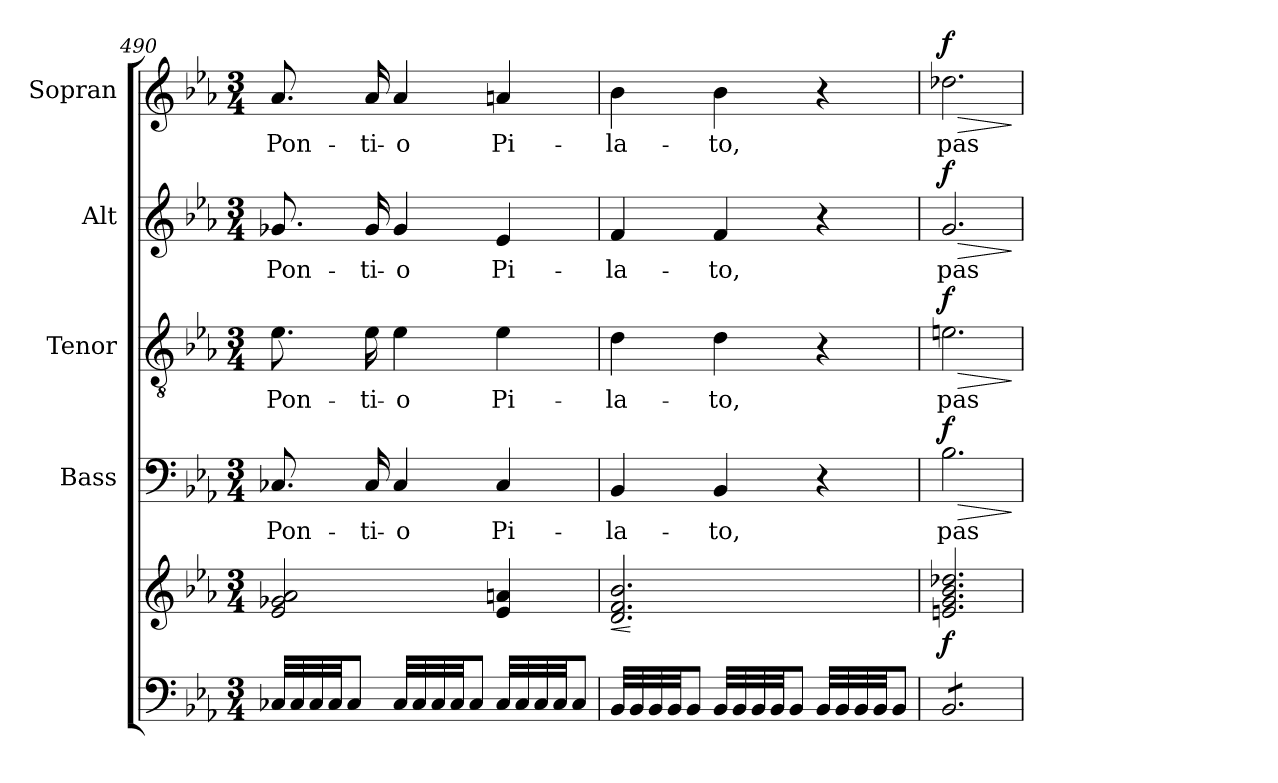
**kern	**kern	**dynam	**kern	**text	**dynam	**kern	**text	**dynam	**kern	**text	**dynam	**kern	**text	**dynam
*part5	*part5	*part5	*part4	*part4	*part4	*part3	*part3	*part3	*part2	*part2	*part2	*part1	*part1	*part1
*staff6	*staff5	*staff5/6	*staff4	*staff4	*staff4	*staff3	*staff3	*staff3	*staff2	*staff2	*staff2	*staff1	*staff1	*staff1
*	*	*	*I"Bass	*	*	*I"Tenor	*	*	*I"Alt	*	*	*I"Sopran	*	*
*	*	*	*I'B.	*	*	*I'T.	*	*	*I'A.	*	*	*I'S.	*	*
*clefF4	*clefG2	*	*clefF4	*	*	*clefGv2	*	*	*clefG2	*	*	*clefG2	*	*
*k[b-e-a-]	*k[b-e-a-]	*	*k[b-e-a-]	*	*	*k[b-e-a-]	*	*	*k[b-e-a-]	*	*	*k[b-e-a-]	*	*
*E-:	*E-:	*	*E-:	*	*	*E-:	*	*	*E-:	*	*	*E-:	*	*
*M3/4	*M3/4	*	*M3/4	*	*	*M3/4	*	*	*M3/4	*	*	*M3/4	*	*
=490	=490	=490	=490	=490	=490	=490	=490	=490	=490	=490	=490	=490	=490	=490
!	!	!	!	!LO:LY:b	!	!	!LO:LY:b	!	!	!LO:LY:b	!	!	!LO:LY:b	!
32C-X/LLL	2e-/ 2g-X/ 2a-/	.	8.C-X/	Pon-	.	8.e-\	Pon-	.	8.g-X/	Pon-	.	8.a-/	Pon-	.
32C-/	.	.	.	.	.	.	.	.	.	.	.	.	.	.
32C-/	.	.	.	.	.	.	.	.	.	.	.	.	.	.
32C-/JJ	.	.	.	.	.	.	.	.	.	.	.	.	.	.
8C-/J	.	.	.	.	.	.	.	.	.	.	.	.	.	.
!	!	!	!	!LO:LY:b	!	!	!LO:LY:b	!	!	!LO:LY:b	!	!	!LO:LY:b	!
.	.	.	16C-/	-ti-	.	16e-\	-ti-	.	16g-/	-ti-	.	16a-/	-ti-	.
!	!	!	!	!LO:LY:b	!	!	!LO:LY:b	!	!	!LO:LY:b	!	!	!LO:LY:b	!
32C-/LLL	.	.	4C-/	-o	.	4e-\	-o	.	4g-/	-o	.	4a-/	-o	.
32C-/	.	.	.	.	.	.	.	.	.	.	.	.	.	.
32C-/	.	.	.	.	.	.	.	.	.	.	.	.	.	.
32C-/JJ	.	.	.	.	.	.	.	.	.	.	.	.	.	.
8C-/J	.	.	.	.	.	.	.	.	.	.	.	.	.	.
!	!	!	!	!LO:LY:b	!	!	!LO:LY:b	!	!	!LO:LY:b	!	!	!LO:LY:b	!
32C-/LLL	4e-/ 4an/	.	4C-/	Pi-	.	4e-\	Pi-	.	4e-/	Pi-	.	4an/	Pi-	.
32C-/	.	.	.	.	.	.	.	.	.	.	.	.	.	.
32C-/	.	.	.	.	.	.	.	.	.	.	.	.	.	.
32C-/JJ	.	.	.	.	.	.	.	.	.	.	.	.	.	.
8C-/J	.	.	.	.	.	.	.	.	.	.	.	.	.	.
!!LO:PB:g=z
=491	=491	=491	=491	=491	=491	=491	=491	=491	=491	=491	=491	=491	=491	=491
!	!	!LO:HP:b	!	!LO:LY:b	!	!	!LO:LY:b	!	!	!LO:LY:b	!	!	!LO:LY:b	!
32BB-/LLL	2.d/ 2.f/ 2.b-/	<	4BB-/	-la-	.	4d\	-la-	.	4f/	-la-	.	4b-\	-la-	.
32BB-/	.	[	.	.	.	.	.	.	.	.	.	.	.	.
32BB-/	.	.	.	.	.	.	.	.	.	.	.	.	.	.
32BB-/JJ	.	.	.	.	.	.	.	.	.	.	.	.	.	.
8BB-/J	.	.	.	.	.	.	.	.	.	.	.	.	.	.
!	!	!	!	!LO:LY:b	!	!	!LO:LY:b	!	!	!LO:LY:b	!	!	!LO:LY:b	!
32BB-/LLL	.	.	4BB-/	-to,	.	4d\	-to,	.	4f/	-to,	.	4b-\	-to,	.
32BB-/	.	.	.	.	.	.	.	.	.	.	.	.	.	.
32BB-/	.	.	.	.	.	.	.	.	.	.	.	.	.	.
32BB-/JJ	.	.	.	.	.	.	.	.	.	.	.	.	.	.
8BB-/J	.	.	.	.	.	.	.	.	.	.	.	.	.	.
32BB-/LLL	.	.	4r	.	.	4r	.	.	4r	.	.	4r	.	.
32BB-/	.	.	.	.	.	.	.	.	.	.	.	.	.	.
32BB-/	.	.	.	.	.	.	.	.	.	.	.	.	.	.
32BB-/JJ	.	.	.	.	.	.	.	.	.	.	.	.	.	.
8BB-/J	.	.	.	.	.	.	.	.	.	.	.	.	.	.
=492	=492	=492	=492	=492	=492	=492	=492	=492	=492	=492	=492	=492	=492	=492
!	!	!LO:DY:b	!	!LO:LY:b	!LO:HP:b	!	!LO:LY:b	!LO:HP:b	!	!LO:LY:b	!LO:HP:b	!	!LO:LY:b	!LO:HP:b
!	!	!	!	!	!LO:DY:n=1:a	!	!	!LO:DY:n=1:a	!	!	!LO:DY:n=1:a	!	!	!LO:DY:n=1:a
*tremolo	*	*	*	*	*	*	*	*	*	*	*	*	*	*
8BB-/L	2.en/ 2.g/ 2.b-/ 2.dd-X/	f	2.B-\	pas-	> f	2.en\	pas-	> f	2.g/	pas-	> f	2.dd-X\	pas-	> f
8BB-/	.	.	.	.	.	.	.	.	.	.	.	.	.	.
8BB-/	.	.	.	.	.	.	.	.	.	.	.	.	.	.
8BB-/	.	.	.	.	.	.	.	.	.	.	.	.	.	.
8BB-/	.	.	.	.	.	.	.	.	.	.	.	.	.	.
8BB-/J	.	.	.	.	.	.	.	.	.	.	.	.	.	.
*Xtremolo	*	*	*	*	*	*	*	*	*	*	*	*	*	*
.	.	.	.	.	]	.	.	]	.	.	]	.	.	]
=	=	=	=	=	=	=	=	=	=	=	=	=	=	=
*-	*-	*-	*-	*-	*-	*-	*-	*-	*-	*-	*-	*-	*-	*-
